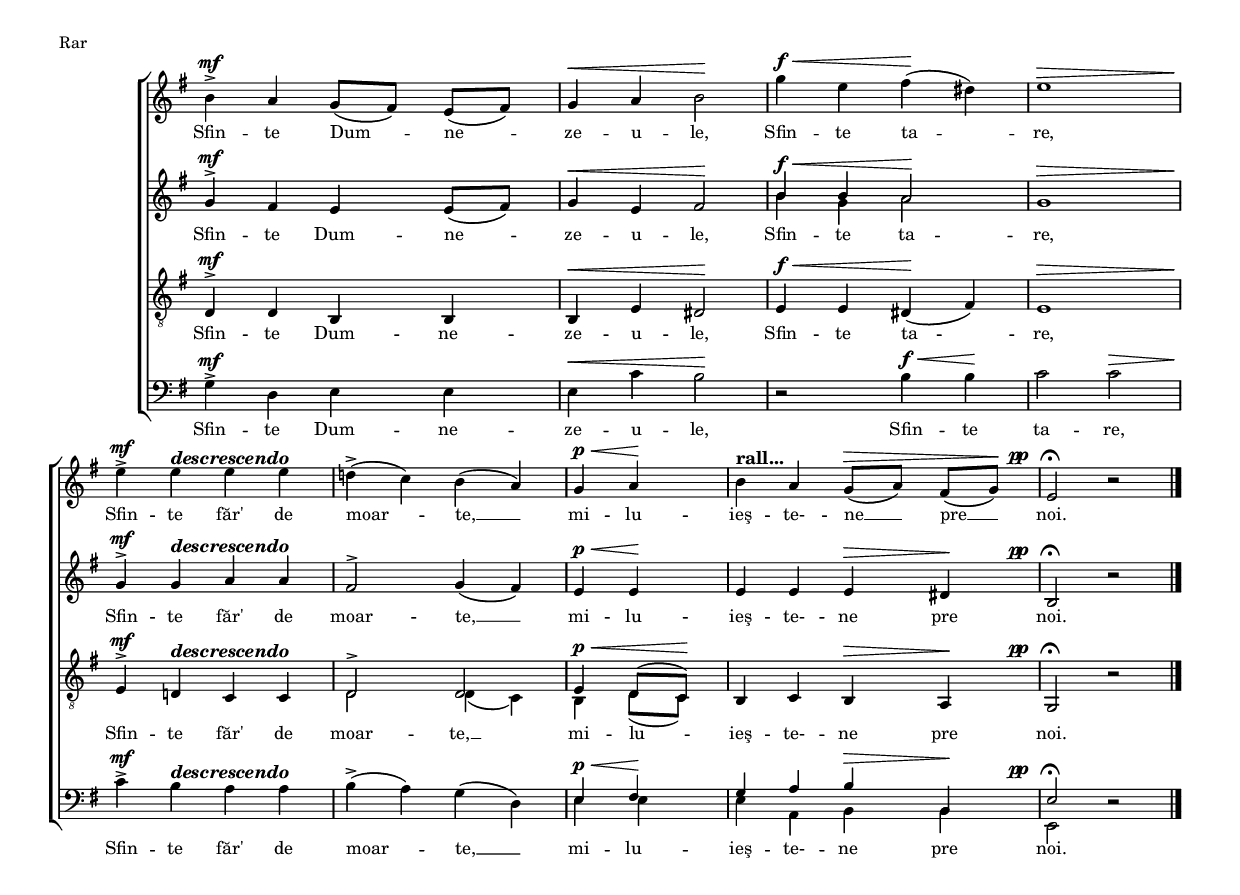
\version "2.12.0"
\include "defines.ly"
midiTempo = 
  \midi {
    \context {
      \Score
      tempoWholesPerMinute = #(ly:make-moment 80 4)
      }
    }


\include "preamble.ly"

\header {
  meter = "Rar"
}

global = {
  \globalPreamble
  \key g \major
  \override Staff.TimeSignature #'stencil = #ly:text-interface::print
  \override Staff.TimeSignature #'text = #""
  \time 2/4
}

ppAndFermata = \markup {
  \hspace #-5.0
  \musicglyph #"p"
  \hspace #-1.0
  \musicglyph #"p"
  \hspace #1.0
  \musicglyph #"scripts.ufermata"
}

sopWords = \lyricmode {
  Sfin -- te Dum -- ne -- ze -- u -- le,
  Sfin -- te ta -- re,
  Sfin -- te făr' de moar -- te, __
  mi -- lu -- ieş -- te- -- ne __ pre __ noi.
}

altoWords = \lyricmode {
  Sfin -- te Dum -- ne -- ze -- u -- le,
  Sfin -- te ta -- re,
  Sfin -- te făr' de moar -- te, __
  mi -- lu -- ieş -- te- -- ne pre noi.
}

tenorWords = \altoWords

bassWords = \altoWords

sopMusic = \relative {
  \cadenzaOn

  % Sfinte Dumnezeule
  b'4^\accent^\mf a g8([ fis)] e([ fis)] \bar "|"
  g4^\< a b2\! \bar "|"
  
  % Sfinte tare
  g'4^\f^\< e fis(\! dis) \bar "|"
  e1^\> \bar "|"

  % Sfinte făr' de moarte
  e4\!^\accent^\mf e^\descrescendoMarkup e e \bar "|"
  d(^\accent c) b( a) \bar "|"

  % Miluieşte-ne pre noi.
  g^\p^\< a\! \bar "|"
  b^\rallMarkup a g8([^\> a)] fis([ g)]\! \bar "|"
  e2^\ppAndFermata r \bar "|."
}

altoMusic = \relative {
  \cadenzaOn

  % Sfinte Dumnezeule
  g'4^\accent^\mf fis e e8([ fis)]
  g4^\< e fis2\!

  % Sfinte tare
  <<
    {
      \voiceOne
      b4^\f^\< b a2\!
    }
    \new Voice = "split" {
      \voiceTwo
      b4 g a2
    }
  >>
  \oneVoice
  g1^\>

  % Sfinte făr' de moarte
  g4\!^\accent^\mf g^\descrescendoMarkup a a
  fis2^\accent g4( fis)

  % Miluieşte-ne pre noi.
  e^\p^\< e\!
  e e e^\> dis\!
  b2^\ppAndFermata r
}

tenorMusic = \relative {
  \cadenzaOn

  % Sfinte Dumnezeule
  d4^\accent^\mf d b b
  b^\< e dis2\!

  #(set-accidental-style 'forget)
  % Sfinte tare
  e4^\f^\< e dis(\! fis)
  e1^\>

  #(set-accidental-style 'default)
  % Sfinte făr' de moarte
  e4\!^\accent^\mf d^\descrescendoMarkup c c
  <<
    {
      \voiceOne
      d2^\accent d
    }
    \new Voice = "split" {
      \voiceTwo
      d2 d4( c)
    }
  >>
  \oneVoice

  % Miluieşte-ne pre noi.
  <<
    {
      \voiceOne
      e^\p^\< d8([ c)]\!
    }
    \new Voice = "split" {
      \voiceTwo
      b4 d8([ c)]
    }
  >>
  \oneVoice

  b4 c b^\> a\!
  g2^\ppAndFermata r2
}

bassMusic = \relative {
  \cadenzaOn

  % Sfinte Dumnezeule
  g4^\accent^\mf d e e
  e^\< c' b2\!

  % Sfinte tare
  r2 b4^\f^\< b\!
  c2 c^\>

  % Sfinte făr' de moarte
  c4\!^\accent^\mf b^\descrescendoMarkup a a
  b(^\accent a) g( d)

  % Miluieşte-ne pre noi.
  <<
    {
      \voiceOne
      e^\p^\< fis\!
      g a b^\> b,\!
      e2^\ppAndFermata
    }
    \new Voice = "split" {
      \voiceTwo
      e4 e
      e a, b b
      e,2
    }
  >>
  \oneVoice
  r2
}

\include "four-staves.ly"
